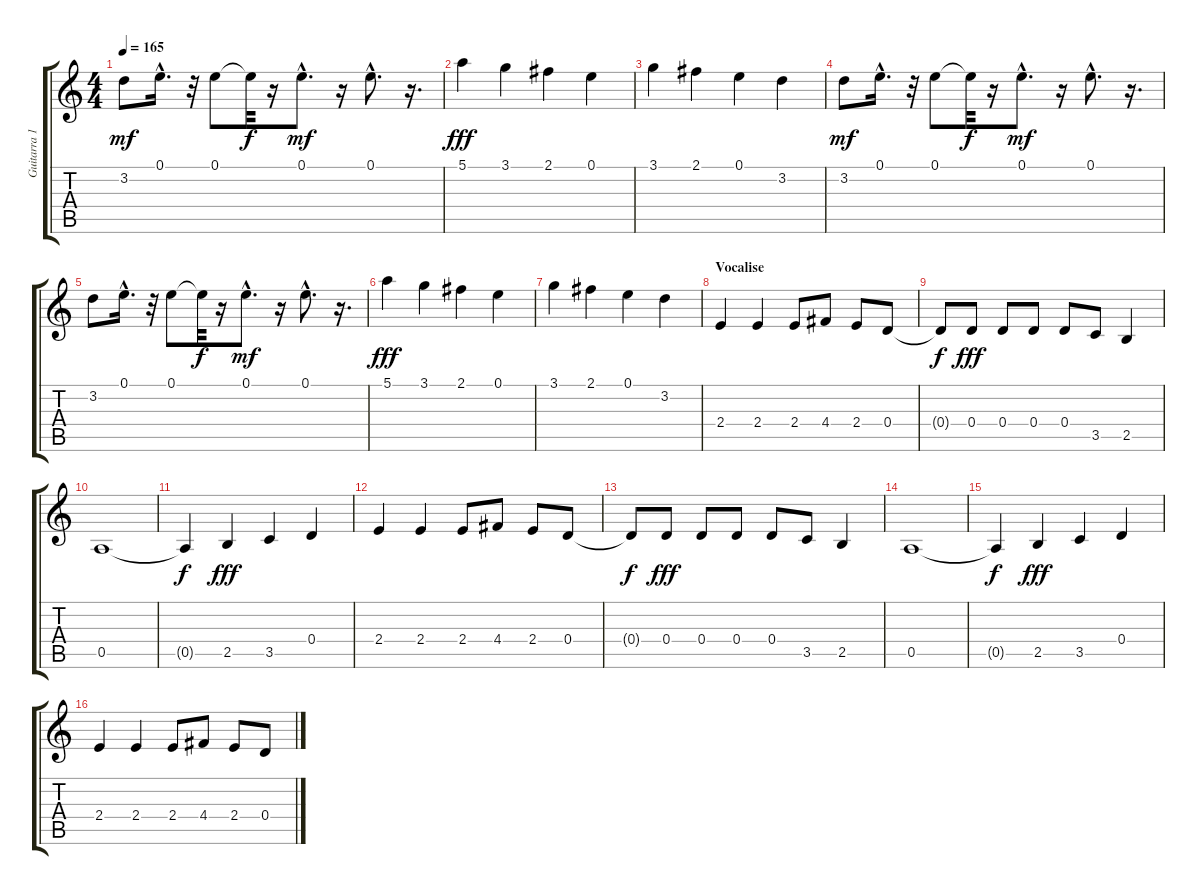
\track ("Guitarra 1 ( Lead )" "Guitarra 1") {instrument overdrivenguitar}
\staff {score tabs}
\tuning (E4 B3 G3 D3 A2 E2) {hide}
\ts (4 4)
\tempo 165
\clef g2
\ks c
3.2.8{dy mf} 0.1{hac}.16{d} r.32 0.1.8 0.1{t}.32{dy f} r.16 0.1{hac}.8{d dy mf} r.16 0.1{hac}.8{d} r.16{d} |
5.1.4{dy fff} 3.1.4 2.1.4 0.1.4 |
3.1.4 2.1.4 0.1.4 3.2.4 |
3.2.8{dy mf} 0.1{hac}.16{d} r.32 0.1.8 0.1{t}.32{dy f} r.16 0.1{hac}.8{d dy mf} r.16 0.1{hac}.8{d} r.16{d} |
3.2.8 0.1{hac}.16{d} r.32 0.1.8 0.1{t}.32{dy f} r.16 0.1{hac}.8{d dy mf} r.16 0.1{hac}.8{d} r.16{d} |
5.1.4{dy fff} 3.1.4 2.1.4 0.1.4 |
3.1.4 2.1.4 0.1.4 3.2.4 |
\section ("" "Vocalise")
2.4.4 2.4.4 2.4.8 4.4.8 2.4.8 0.4.8 |
0.4{t}.8{dy f} 0.4.8{dy fff} 0.4.8 0.4.8 0.4.8 3.5.8 2.5.4 |
0.5.1 |
0.5{t}.4{dy f} 2.5.4{dy fff} 3.5.4 0.4.4 |
2.4.4 2.4.4 2.4.8 4.4.8 2.4.8 0.4.8 |
0.4{t}.8{dy f} 0.4.8{dy fff} 0.4.8 0.4.8 0.4.8 3.5.8 2.5.4 |
0.5.1 |
0.5{t}.4{dy f} 2.5.4{dy fff} 3.5.4 0.4.4 |
2.4.4 2.4.4 2.4.8 4.4.8 2.4.8 0.4.8
